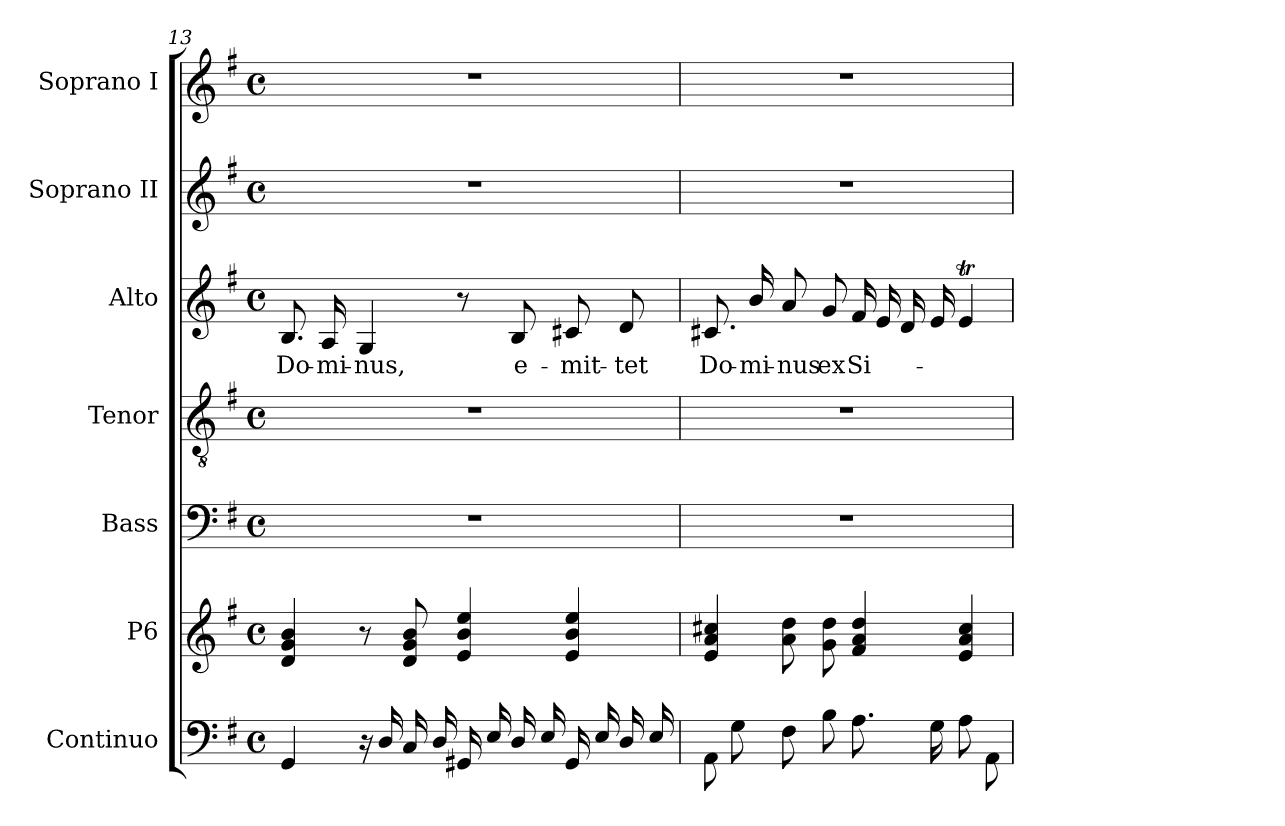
**kern	**kern	**kern	**kern	**kern	**text	**kern	**kern
*part7	*part6	*part5	*part4	*part3	*part3	*part2	*part1
*staff7	*staff6	*staff5	*staff4	*staff3	*staff3	*staff2	*staff1
*I"Continuo	*I"P6	*I"Bass	*I"Tenor	*I"Alto	*	*I"Soprano II	*I"Soprano I
*	*	*I'B.	*I'T.	*I'A.	*	*I'S.	*I'S.
!!LO:LB:g=z
*clefF4	*clefG2	*clefF4	*clefGv2	*clefG2	*	*clefG2	*clefG2
*	*	*	*ITrd7c12	*	*	*	*
*k[f#]	*k[f#]	*k[f#]	*k[f#]	*k[f#]	*	*k[f#]	*k[f#]
*G:	*G:	*G:	*G:	*G:	*	*G:	*G:
*M4/4	*M4/4	*M4/4	*M4/4	*M4/4	*	*M4/4	*M4/4
*met(c)	*met(c)	*met(c)	*met(c)	*met(c)	*	*met(c)	*met(c)
=13	=13	=13	=13	=13	=13	=13	=13
!	!	!	!	!	!LO:LY:b:color=#000000	!	!
4GGi/	4di/ 4gi 4bi	1r	1r	8.Bi/	Do-	1r	1r
!	!	!	!	!	!LO:LY:b:color=#000000	!	!
.	.	.	.	16Ai/	-mi-	.	.
!	!	!	!	!	!LO:LY:b:color=#000000	!	!
16r	8r	.	.	4Gi/	-nus,	.	.
16Di/	.	.	.	.	.	.	.
16Ci/	8di/ 8gi 8bi	.	.	.	.	.	.
16Di/	.	.	.	.	.	.	.
16GG#Xi/	4ei/ 4bi 4eei	.	.	8r	.	.	.
16Ei/	.	.	.	.	.	.	.
!	!	!	!	!	!LO:LY:b:color=#000000	!	!
16Di/	.	.	.	8Bi/	e-	.	.
16Ei/	.	.	.	.	.	.	.
!	!	!	!	!	!LO:LY:b:color=#000000	!	!
16GG#i/	4ei/ 4bi 4eei	.	.	8c#Xi/	-mit-	.	.
16Ei/	.	.	.	.	.	.	.
!	!	!	!	!	!LO:LY:b:color=#000000	!	!
16Di/	.	.	.	8di/	-tet	.	.
16Ei/	.	.	.	.	.	.	.
=14	=14	=14	=14	=14	=14	=14	=14
!	!	!	!	!	!LO:LY:b:color=#000000	!	!
8AAi\	4ei/ 4ai 4cc#Xi	1r	1r	8.c#Xi/	Do-	1r	1r
8Gi\	.	.	.	.	.	.	.
!	!	!	!	!	!LO:LY:b:color=#000000	!	!
.	.	.	.	16bi/	-mi-	.	.
!	!	!	!	!	!LO:LY:b:color=#000000	!	!
8F#i\	8ai\ 8ddi	.	.	8ai/	-nus	.	.
!	!	!	!	!	!LO:LY:b:color=#000000	!	!
8Bi\	8gi\ 8ddi	.	.	8gi/	ex	.	.
!	!	!	!	!	!LO:LY:b:color=#000000	!	!
8.Ai\	4f#i/ 4ai 4ddi	.	.	16f#i/	Si-	.	.
.	.	.	.	16ei/	.	.	.
.	.	.	.	16di/	.	.	.
16Gi\	.	.	.	16ei/	.	.	.
8Ai\	4ei/ 4ai 4cc#i	.	.	4eTi/	.	.	.
8AAi\	.	.	.	.	.	.	.
=	=	=	=	=	=	=	=
*-	*-	*-	*-	*-	*-	*-	*-
